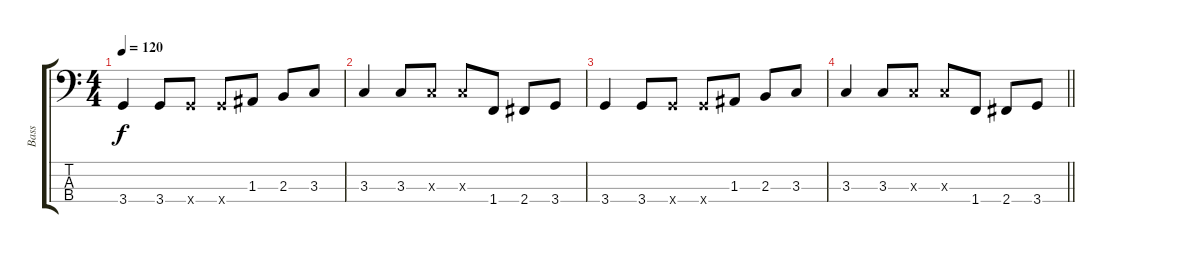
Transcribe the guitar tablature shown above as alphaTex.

\track ("Bass" "Bass") {instrument electricbassfinger}
\staff {score tabs}
\tuning (G2 D2 A1 E1) {hide}
\ts (4 4)
\tempo 120
\clef f4
\ks c
3.4.4{dy f} 3.4.8 3.4{x}.8 3.4{x}.8 1.3.8 2.3.8 3.3.8 |
3.3.4 3.3.8 3.3{x}.8 3.3{x}.8 1.4.8 2.4.8 3.4.8 |
3.4.4 3.4.8 3.4{x}.8 3.4{x}.8 1.3.8 2.3.8 3.3.8 |
\barLineRight lightlight
3.3.4 3.3.8 3.3{x}.8 3.3{x}.8 1.4.8 2.4.8 3.4.8
